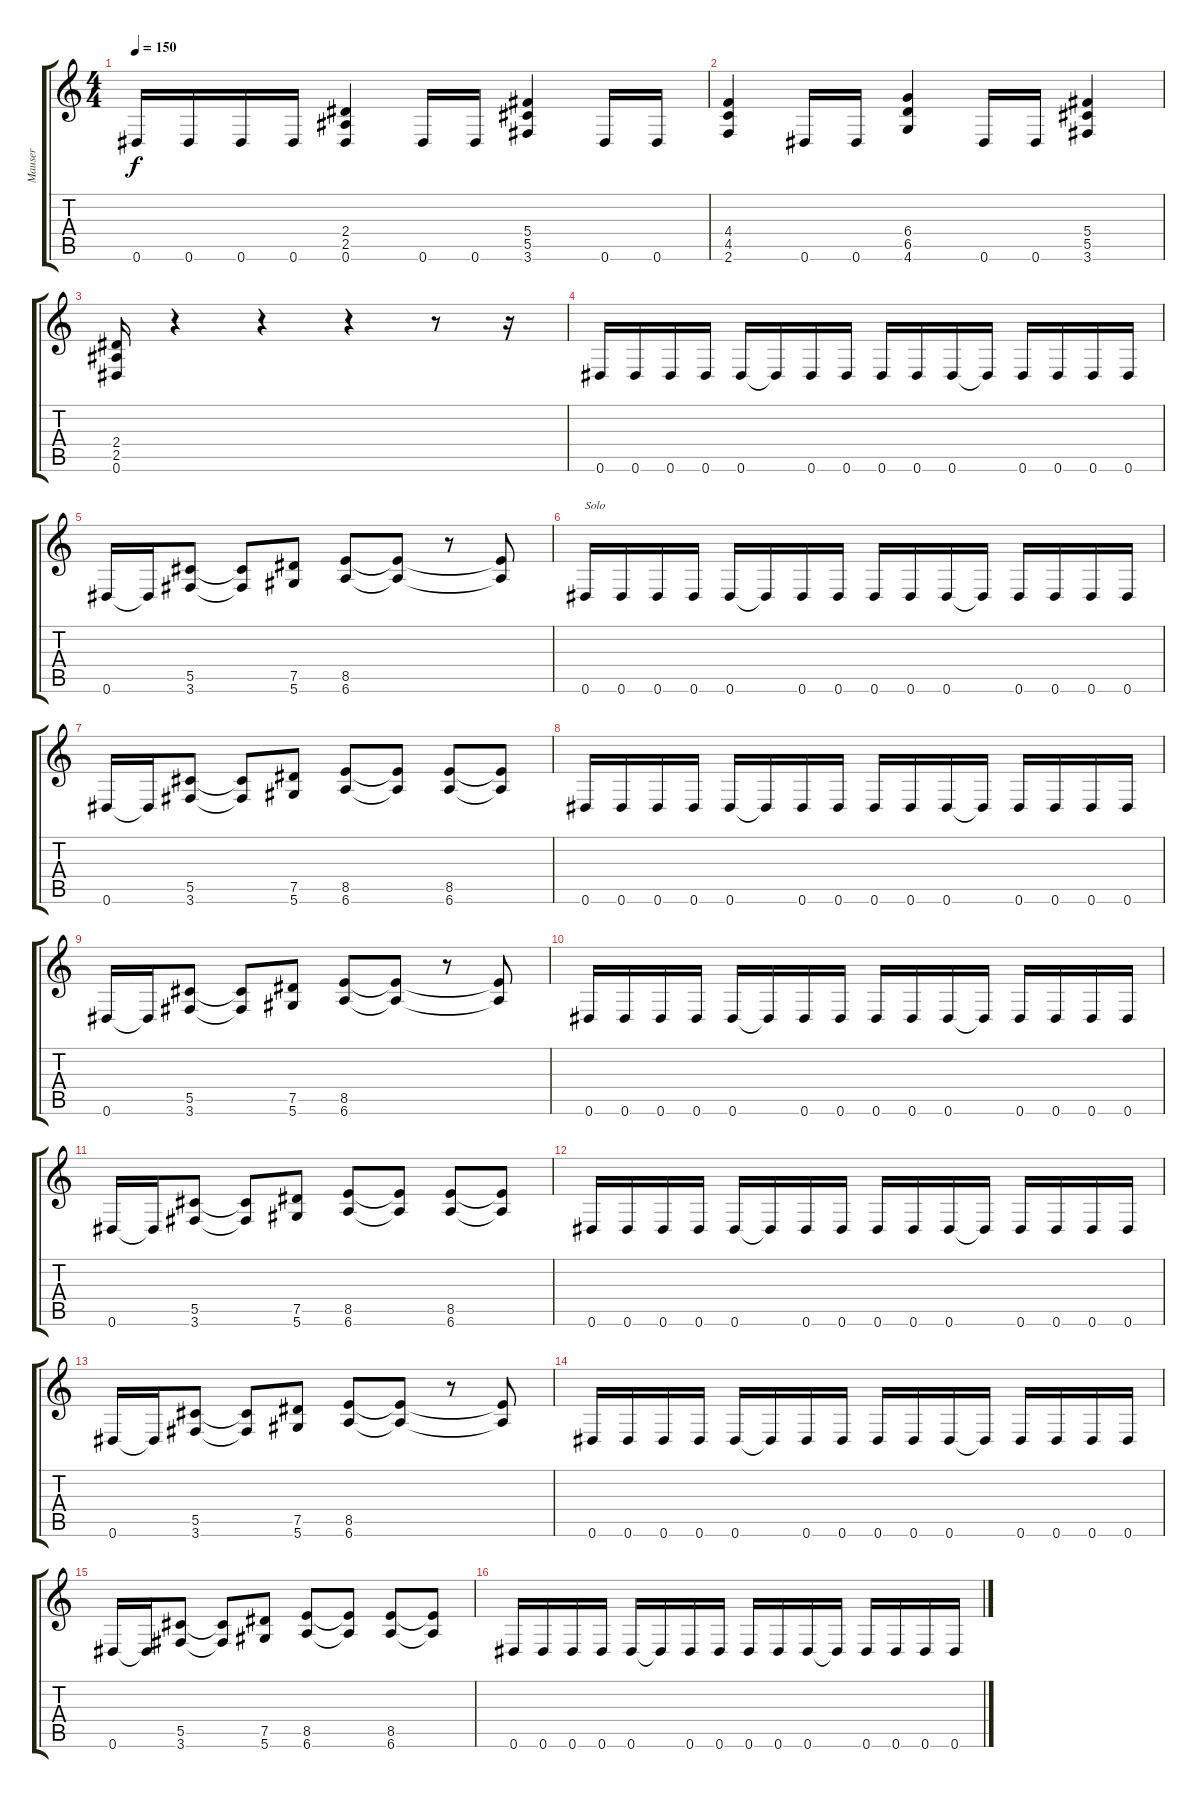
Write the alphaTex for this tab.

\track ("Mauser" "Mauser") {instrument distortionguitar}
\staff {score tabs}
\tuning (Eb4 Bb3 Gb3 Db3 Ab2 Eb2) {hide}
\ts (4 4)
\tempo 150
\clef g2
\ks c
0.6.16{dy f} 0.6.16 0.6.16 0.6.16 (2.4 2.5 0.6).4 0.6.16 0.6.16 (5.4 5.5 3.6).4 0.6.16 0.6.16 |
(4.4 4.5 2.6).4 0.6.16 0.6.16 (6.4 6.5 4.6).4 0.6.16 0.6.16 (5.4 5.5 3.6).4 |
(2.4 2.5 0.6).16 r.4 r.4 r.4 r.8 r.16 |
0.6.16 0.6.16 0.6.16 0.6.16 0.6.16 0.6{t}.16 0.6.16 0.6.16 0.6.16 0.6.16 0.6.16 0.6{t}.16 0.6.16 0.6.16 0.6.16 0.6.16 |
0.6.16 0.6{t}.16 (5.5 3.6).8 (5.5{t} 3.6{t}).8 (7.5 5.6).8 (8.5 6.6).8 (8.5{t} 6.6{t}).8 r.8 (8.5{t} 6.6{t}).8 |
0.6.16{txt "Solo"} 0.6.16 0.6.16 0.6.16 0.6.16 0.6{t}.16 0.6.16 0.6.16 0.6.16 0.6.16 0.6.16 0.6{t}.16 0.6.16 0.6.16 0.6.16 0.6.16 |
0.6.16 0.6{t}.16 (5.5 3.6).8 (5.5{t} 3.6{t}).8 (7.5 5.6).8 (8.5 6.6).8 (8.5{t} 6.6{t}).8 (8.5 6.6).8 (8.5{t} 6.6{t}).8 |
0.6.16 0.6.16 0.6.16 0.6.16 0.6.16 0.6{t}.16 0.6.16 0.6.16 0.6.16 0.6.16 0.6.16 0.6{t}.16 0.6.16 0.6.16 0.6.16 0.6.16 |
0.6.16 0.6{t}.16 (5.5 3.6).8 (5.5{t} 3.6{t}).8 (7.5 5.6).8 (8.5 6.6).8 (8.5{t} 6.6{t}).8 r.8 (8.5{t} 6.6{t}).8 |
0.6.16 0.6.16 0.6.16 0.6.16 0.6.16 0.6{t}.16 0.6.16 0.6.16 0.6.16 0.6.16 0.6.16 0.6{t}.16 0.6.16 0.6.16 0.6.16 0.6.16 |
0.6.16 0.6{t}.16 (5.5 3.6).8 (5.5{t} 3.6{t}).8 (7.5 5.6).8 (8.5 6.6).8 (8.5{t} 6.6{t}).8 (8.5 6.6).8 (8.5{t} 6.6{t}).8 |
0.6.16 0.6.16 0.6.16 0.6.16 0.6.16 0.6{t}.16 0.6.16 0.6.16 0.6.16 0.6.16 0.6.16 0.6{t}.16 0.6.16 0.6.16 0.6.16 0.6.16 |
0.6.16 0.6{t}.16 (5.5 3.6).8 (5.5{t} 3.6{t}).8 (7.5 5.6).8 (8.5 6.6).8 (8.5{t} 6.6{t}).8 r.8 (8.5{t} 6.6{t}).8 |
0.6.16 0.6.16 0.6.16 0.6.16 0.6.16 0.6{t}.16 0.6.16 0.6.16 0.6.16 0.6.16 0.6.16 0.6{t}.16 0.6.16 0.6.16 0.6.16 0.6.16 |
0.6.16 0.6{t}.16 (5.5 3.6).8 (5.5{t} 3.6{t}).8 (7.5 5.6).8 (8.5 6.6).8 (8.5{t} 6.6{t}).8 (8.5 6.6).8 (8.5{t} 6.6{t}).8 |
0.6.16 0.6.16 0.6.16 0.6.16 0.6.16 0.6{t}.16 0.6.16 0.6.16 0.6.16 0.6.16 0.6.16 0.6{t}.16 0.6.16 0.6.16 0.6.16 0.6.16
